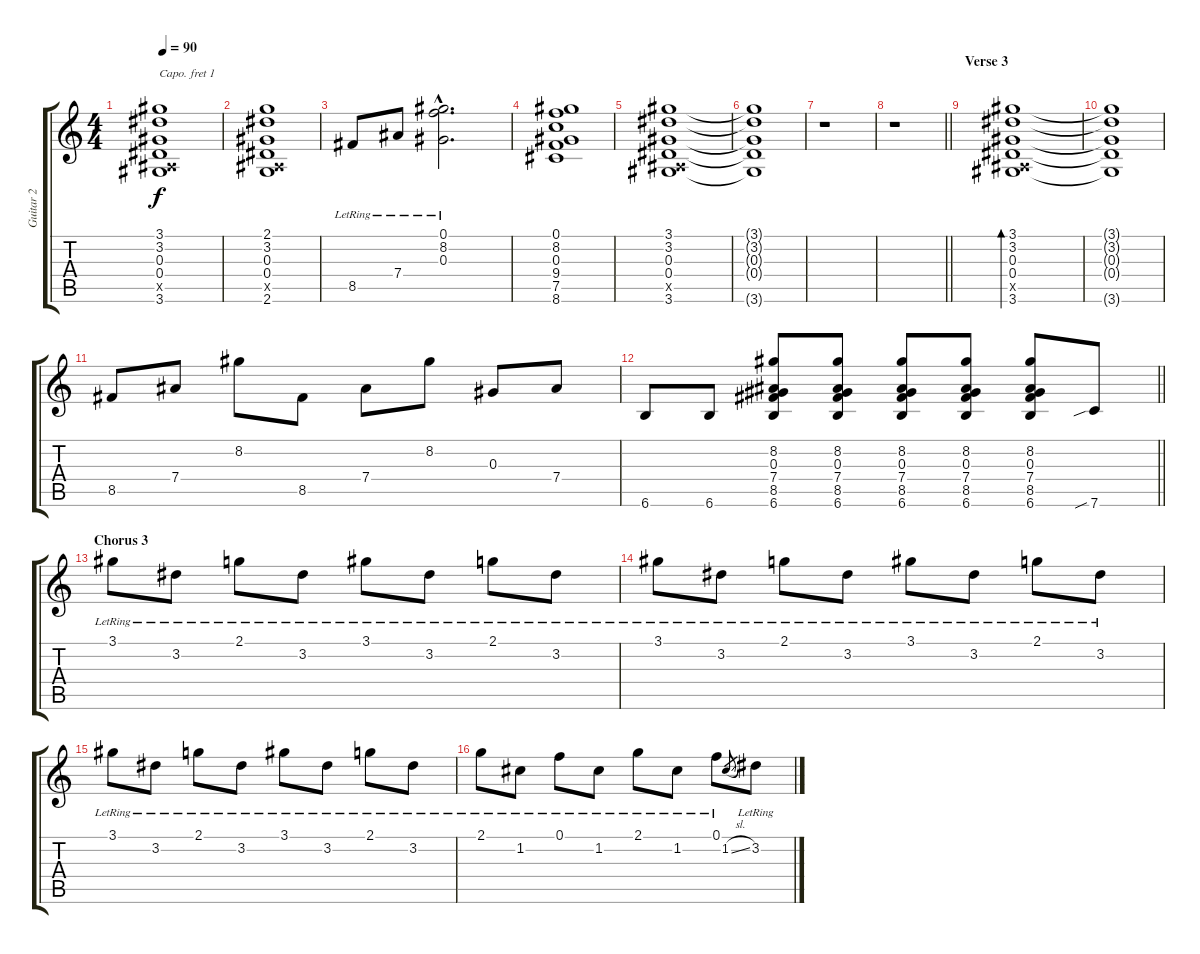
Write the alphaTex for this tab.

\track ("Guitar 2" "Guitar 2") {instrument electricguitarclean}
\staff {score tabs}
\capo 1
\tuning (E4 B3 G3 D3 A2 E2) {hide}
\ts (4 4)
\tempo 90
\clef g2
\ks c
(3.1 3.2 0.3 0.4 0.5{x} 3.6).1{dy f} |
(2.1 3.2 0.3 0.4 0.5{x} 2.6).1 |
8.5{lr}.8 7.4{lr}.8 (0.1{hac lr} 8.2{hac lr} 0.3{hac lr}).2{d} |
(0.1 8.2 0.3 9.4 7.5 8.6).1 |
(3.1 3.2 0.3 0.4 0.5{x} 3.6).1 |
(3.1{t} 3.2{t} 0.3{t} 0.4{t} 3.6{t}).1 |
r.1 |
\barLineRight lightlight
r.1 |
\section ("" "Verse 3")
(3.1 3.2 0.3 0.4 0.5{x} 3.6).1{bd 120} |
(3.1{t} 3.2{t} 0.3{t} 0.4{t} 3.6{t}).1 |
8.5.8 7.4.8 8.2.8 8.5.8 7.4.8 8.2.8 0.3.8 7.4.8 |
\barLineRight lightlight
6.6.8 6.6.8 (8.2 0.3 7.4 8.5 6.6).8 (8.2 0.3 7.4 8.5 6.6).8 (8.2 0.3 7.4 8.5 6.6).8 (8.2 0.3 7.4 8.5 6.6).8 (8.2 0.3 7.4 8.5 6.6).8 7.6{sib}.8 |
\section ("" "Chorus 3")
3.1{lr}.8 3.2{lr}.8 2.1{lr}.8 3.2{lr}.8 3.1{lr}.8 3.2{lr}.8 2.1{lr}.8 3.2{lr}.8 |
3.1{lr}.8 3.2{lr}.8 2.1{lr}.8 3.2{lr}.8 3.1{lr}.8 3.2{lr}.8 2.1{lr}.8 3.2{lr}.8 |
3.1{lr}.8 3.2{lr}.8 2.1{lr}.8 3.2{lr}.8 3.1{lr}.8 3.2{lr}.8 2.1{lr}.8 3.2{lr}.8 |
2.1{lr}.8 1.2{lr}.8 0.1{lr}.8 1.2{lr}.8 2.1{lr}.8 1.2{lr}.8 0.1{lr}.8 1.2{sl}.8{gr} 3.2{lr}.8
